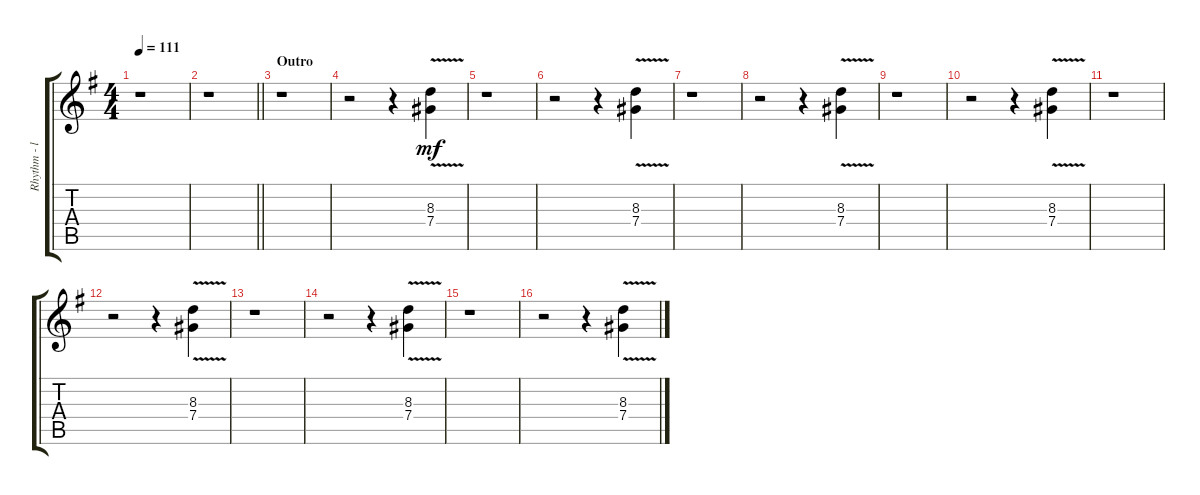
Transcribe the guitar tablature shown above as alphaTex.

\track ("Rhythm - left" "Rhythm - l") {instrument distortionguitar}
\staff {score tabs}
\tuning (Eb4 Bb3 Gb3 Db3 Ab2 Eb2) {hide}
\ts (4 4)
\tempo 111
\clef g2
\ks g
r.1{dy mf} |
\barLineRight lightlight
r.1 |
\section ("" "Outro")
r.1 |
r.2 r.4 (8.3{v} 7.4{v}).4 |
r.1 |
r.2 r.4 (8.3{v} 7.4{v}).4 |
r.1 |
r.2 r.4 (8.3{v} 7.4{v}).4 |
r.1 |
r.2 r.4 (8.3{v} 7.4{v}).4 |
r.1 |
r.2 r.4 (8.3{v} 7.4{v}).4 |
r.1 |
r.2 r.4 (8.3{v} 7.4{v}).4 |
r.1 |
r.2 r.4 (8.3{v} 7.4{v}).4
